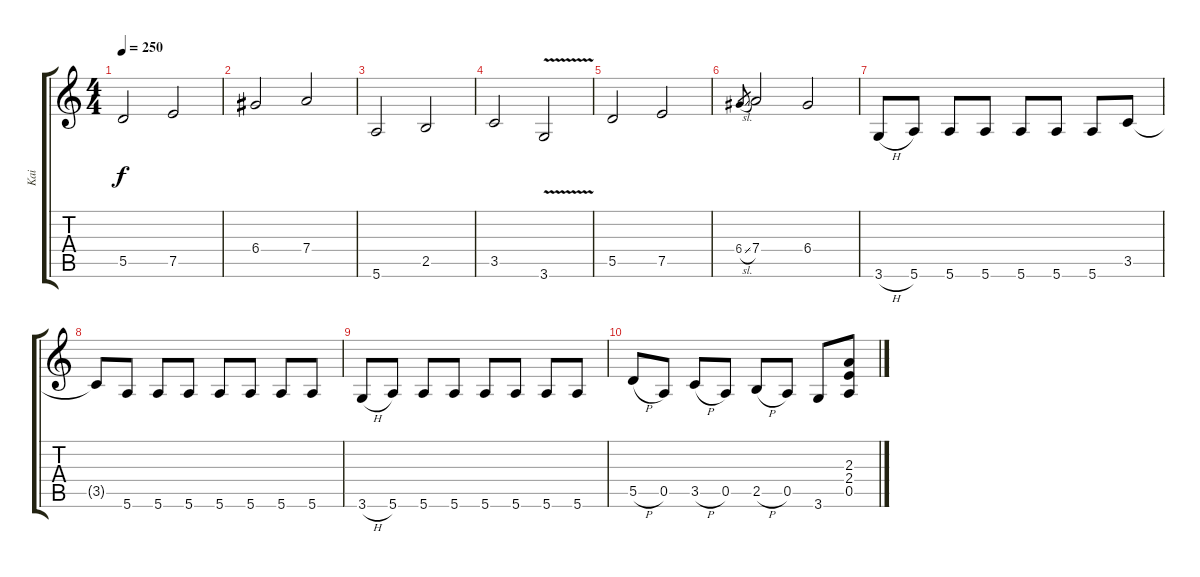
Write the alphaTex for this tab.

\track ("Kai" "Kai") {instrument distortionguitar}
\staff {score tabs}
\tuning (E4 B3 G3 D3 A2 E2) {hide}
\ts (4 4)
\tempo 250
\clef g2
\ks c
5.5.2{dy f} 7.5.2 |
6.4.2 7.4.2 |
5.6.2 2.5.2 |
3.5.2 3.6{v}.2 |
5.5.2 7.5.2 |
6.4{sl}.8{gr} 7.4.2 6.4.2 |
3.6{h}.8 5.6.8 5.6.8 5.6.8 5.6.8 5.6.8 5.6.8 3.5.8 |
3.5{t}.8 5.6.8 5.6.8 5.6.8 5.6.8 5.6.8 5.6.8 5.6.8 |
3.6{h}.8 5.6.8 5.6.8 5.6.8 5.6.8 5.6.8 5.6.8 5.6.8 |
5.5{h}.8 0.5.8 3.5{h}.8 0.5.8 2.5{h}.8 0.5.8 3.6.8 (2.3 2.4 0.5).8
